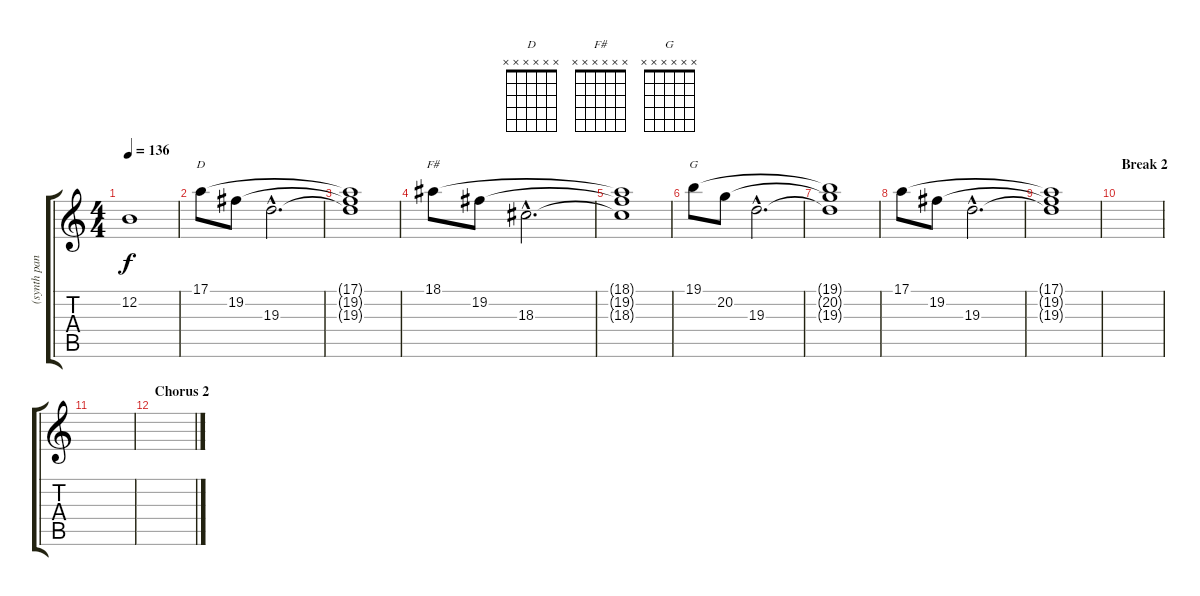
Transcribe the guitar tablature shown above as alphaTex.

\track ("(synth panning fx)" "(synth pan") {instrument pad3polysynth}
\staff {score tabs}
\tuning (E4 B3 G3 D3 A2 E2) {hide}
\chord ("D" x x x x x x) {firstfret 0}
\chord ("F#" x x x x x x) {firstfret 0}
\chord ("G" x x x x x x) {firstfret 0}
\ts (4 4)
\tempo 136
\clef g2
\ks c
12.2{t}.1{dy f} |
17.1.8{ch "D" volume 7} 19.2.8{volume 9} 19.3{hac}.2{d volume 11} |
(17.1{t} 19.2{t} 19.3{t}).1{volume 11} |
18.1.8{ch "F#" volume 7} 19.2.8{volume 9} 18.3{hac}.2{d volume 11} |
(18.1{t} 19.2{t} 18.3{t}).1{volume 11} |
19.1.8{ch "G" volume 7} 20.2.8{volume 9} 19.3{hac}.2{d volume 11} |
(19.1{t} 20.2{t} 19.3{t}).1{volume 11} |
17.1.8{volume 7} 19.2.8{volume 9} 19.3{hac}.2{d volume 11} |
(17.1{t} 19.2{t} 19.3{t}).1 |
\section ("" "Break 2")
|
|
\section ("" "Chorus 2")
